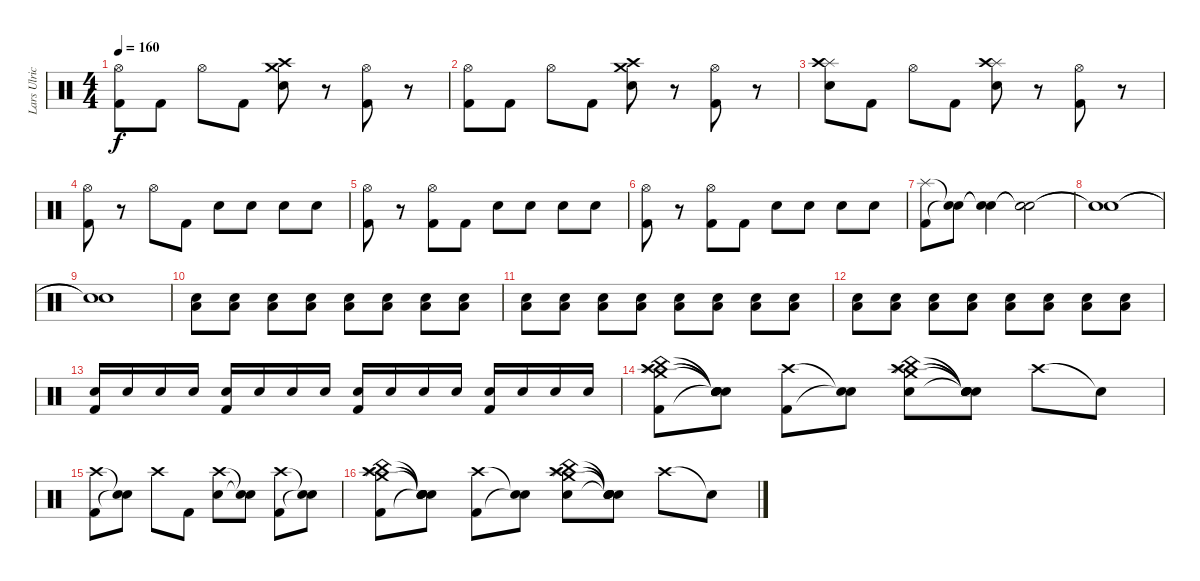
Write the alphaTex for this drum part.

\track ("Lars Ulrich" "Lars Ulric") {instrument percussion}
\staff {score}
\articulation defaults
\ts (4 4)
\tempo 160
\clef neutral
\ks c
("Hi-Hat (open)" "Kick (hit) 2").8{dy f} "Kick (hit) 2".8 "Hi-Hat (open)".8 "Kick (hit) 2".8 ("Crash high (hit)" "Crash medium (hit)" "Snare (hit) 2").8 r.8 ("Kick (hit) 2" "Hi-Hat (open)").8 r.8 |
("Hi-Hat (open)" "Kick (hit) 2").8 "Kick (hit) 2".8 "Hi-Hat (open)".8 "Kick (hit) 2".8 ("Crash medium (hit)" "Crash high (hit)" "Snare (hit) 2").8 r.8 ("Kick (hit) 2" "Hi-Hat (open)").8 r.8 |
("Splash (hit)" "Crash high (hit)" "Snare (hit) 2").8 "Kick (hit) 2".8 "Hi-Hat (open)".8 "Kick (hit) 2".8 ("Splash (hit)" "Crash high (hit)" "Snare (hit) 2").8 r.8 ("Hi-Hat (open)" "Kick (hit) 2").8 r.8 |
("Hi-Hat (open)" "Kick (hit) 2").8 r.8 "Hi-Hat (open)".8 "Kick (hit) 2".8 "Snare (hit) 2".8 "Snare (hit) 2".8 "Snare (hit) 2".8 "Snare (hit) 2".8 |
("Hi-Hat (open)" "Kick (hit) 2").8 r.8 ("Kick (hit) 2" "Hi-Hat (open)").8 "Kick (hit) 2".8 "Snare (hit) 2".8 "Snare (hit) 2".8 "Snare (hit) 2".8 "Snare (hit) 2".8 |
("Hi-Hat (open)" "Kick (hit) 2").8 r.8 ("Kick (hit) 2" "Hi-Hat (open)").8 "Kick (hit) 2".8 "Snare (hit) 2".8 "Snare (hit) 2".8 "Snare (hit) 2".8 "Snare (hit) 2".8 |
("Splash (hit)" "Kick (hit) 2").8 ("Snare (hit)"{t} "Snare (hit)"{t}).8 ("Snare (hit)"{t} "Snare (hit)"{t}).4 ("Snare (hit)"{t} "Snare (hit)"{t}).2 |
("Snare (hit)"{t} "Snare (hit)"{t}).1 |
("Snare (hit)"{t} "Snare (hit)"{t}).1 |
("Low Floor Tom (hit)" "Snare (hit) 2").8 ("Snare (hit) 2" "Low Floor Tom (hit)").8 ("Snare (hit) 2" "Low Floor Tom (hit)").8 ("Snare (hit) 2" "Low Floor Tom (hit)").8 ("Snare (hit) 2" "Low Floor Tom (hit)").8 ("Snare (hit) 2" "Low Floor Tom (hit)").8 ("Snare (hit) 2" "Low Floor Tom (hit)").8 ("Snare (hit) 2" "Low Floor Tom (hit)").8 |
("Low Floor Tom (hit)" "Snare (hit) 2").8 ("Snare (hit) 2" "Low Floor Tom (hit)").8 ("Snare (hit) 2" "Low Floor Tom (hit)").8 ("Snare (hit) 2" "Low Floor Tom (hit)").8 ("Snare (hit) 2" "Low Floor Tom (hit)").8 ("Snare (hit) 2" "Low Floor Tom (hit)").8 ("Snare (hit) 2" "Low Floor Tom (hit)").8 ("Snare (hit) 2" "Low Floor Tom (hit)").8 |
("Low Floor Tom (hit)" "Snare (hit) 2").8 ("Snare (hit) 2" "Low Floor Tom (hit)").8 ("Snare (hit) 2" "Low Floor Tom (hit)").8 ("Snare (hit) 2" "Low Floor Tom (hit)").8 ("Snare (hit) 2" "Low Floor Tom (hit)").8 ("Snare (hit) 2" "Low Floor Tom (hit)").8 ("Snare (hit) 2" "Low Floor Tom (hit)").8 ("Snare (hit) 2" "Low Floor Tom (hit)").8 |
("Kick (hit) 2" "Snare (hit) 2").16 "Snare (hit) 2".16 "Snare (hit) 2".16 "Snare (hit) 2".16 ("Kick (hit) 2" "Snare (hit) 2").16 "Snare (hit) 2".16 "Snare (hit) 2".16 "Snare (hit) 2".16 ("Kick (hit) 2" "Snare (hit) 2").16 "Snare (hit) 2".16 "Snare (hit) 2".16 "Snare (hit) 2".16 ("Kick (hit) 2" "Snare (hit) 2").16 "Snare (hit) 2".16 "Snare (hit) 2".16 "Snare (hit) 2".16 |
("Splash (hit)" "Crash medium (hit)" "China (hit)" "Crash high (hit)" "Kick (hit) 2").8 ("Snare (hit)"{t} "Snare (hit)"{t} "Snare (hit)"{t} "Snare (hit)"{t} "Snare (hit)"{t}).8 ("Crash high (hit)" "Kick (hit) 2").8 ("Snare (hit)"{t} "Snare (hit)"{t}).8 ("Crash medium (hit)" "Splash (hit)" "Crash high (hit)" "China (hit)" "Snare (hit) 2").8 ("Snare (hit)"{t} "Snare (hit)"{t} "Snare (hit)"{t} "Snare (hit)"{t} "Snare (hit)"{t}).8 "Crash high (hit)".8 "Snare (hit)"{t}.8 |
("Crash high (hit)" "Kick (hit) 2").8 ("Snare (hit)"{t} "Snare (hit)"{t}).8 "Crash high (hit)".8 "Kick (hit) 2".8 ("Crash high (hit)" "Snare (hit) 2").8 ("Snare (hit)"{t} "Snare (hit)"{t}).8 ("Kick (hit) 2" "Crash high (hit)").8 ("Snare (hit)"{t} "Snare (hit)"{t}).8 |
("Splash (hit)" "Crash medium (hit)" "China (hit)" "Crash high (hit)" "Kick (hit) 2").8 ("Snare (hit)"{t} "Snare (hit)"{t} "Snare (hit)"{t} "Snare (hit)"{t} "Snare (hit)"{t}).8 ("Crash high (hit)" "Kick (hit) 2").8 ("Snare (hit)"{t} "Snare (hit)"{t}).8 ("Crash medium (hit)" "Splash (hit)" "Crash high (hit)" "China (hit)" "Snare (hit) 2").8 ("Snare (hit)"{t} "Snare (hit)"{t} "Snare (hit)"{t} "Snare (hit)"{t} "Snare (hit)"{t}).8 "Crash high (hit)".8 "Snare (hit)"{t}.8
